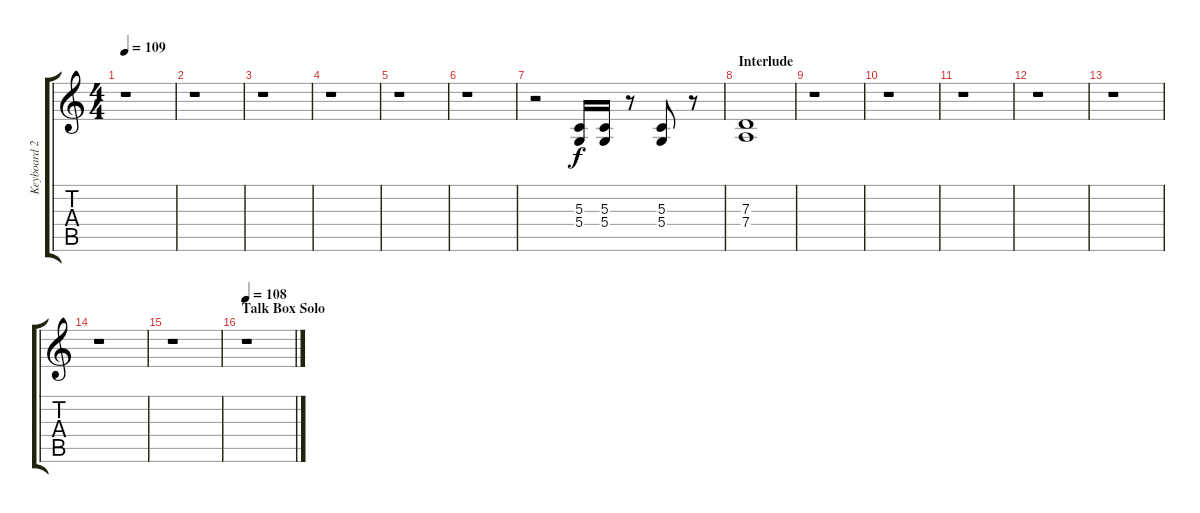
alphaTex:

\track ("Keyboard 2" "Keyboard 2") {instrument electricpiano1}
\staff {score tabs}
\tuning (E4 B3 G3 D3 A2 E2) {hide}
\ts (4 4)
\tempo 109
\clef g2
\ks c
r.1{dy f} |
r.1 |
r.1 |
r.1 |
r.1 |
r.1 |
r.2 (5.3 5.4).16{volume 4} (5.3 5.4).16 r.8 (5.3 5.4).8 r.8 |
\section ("" "Interlude")
(7.3 7.4).1 |
r.1 |
r.1 |
r.1 |
r.1 |
r.1 |
r.1 |
r.1 |
\section ("" "Talk Box Solo")
\tempo 108
r.1
